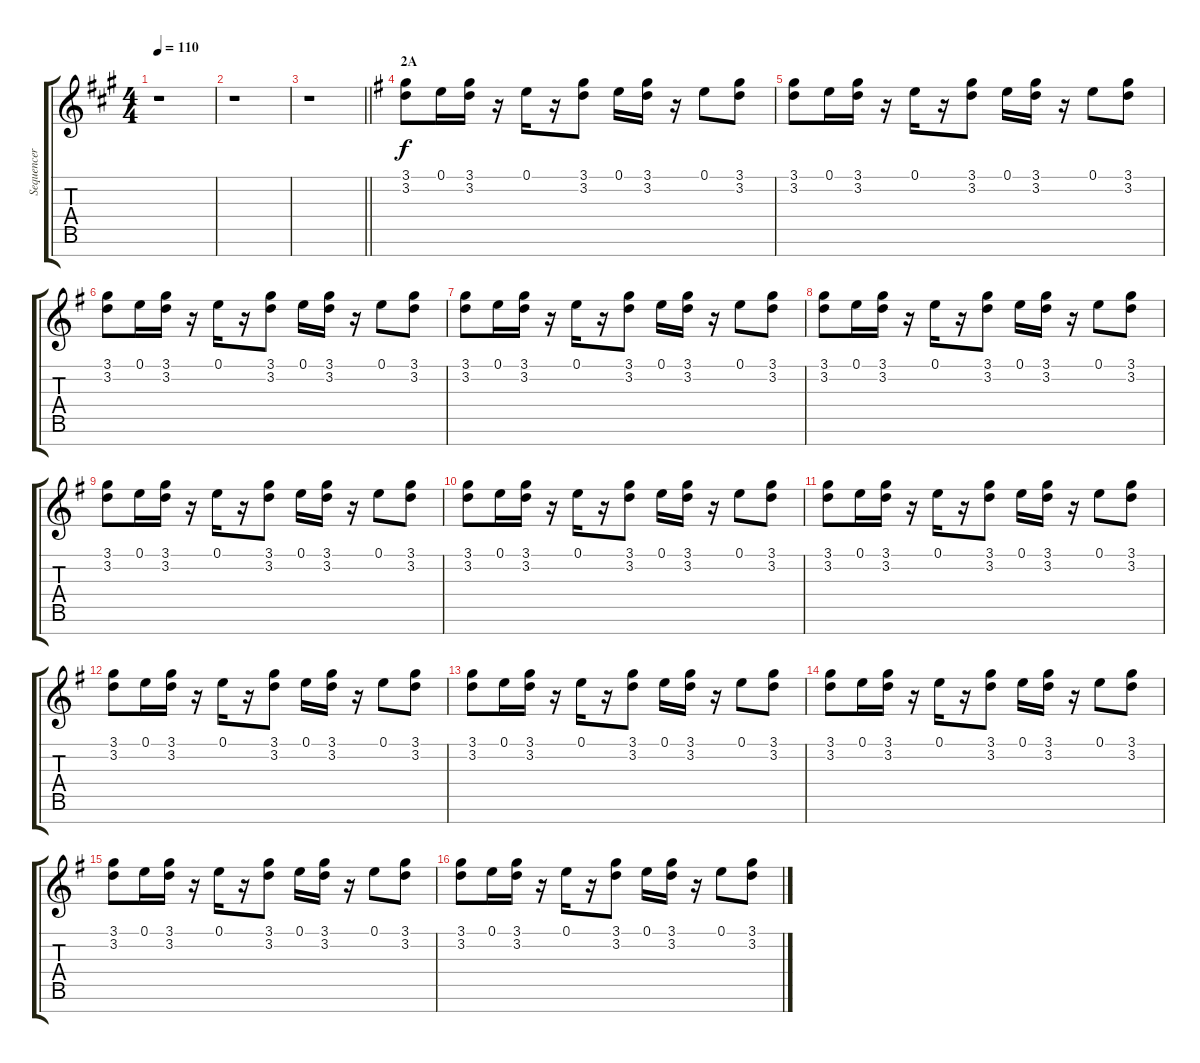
\track ("Sequencer" "Sequencer") {instrument lead3calliope}
\staff {score tabs}
\tuning (E5 B4 G4 D4 A3 E3 B2) {hide}
\ts (4 4)
\tempo 110
\clef g2
\ks a
r.1{dy mp} |
r.1 |
\barLineRight lightlight
r.1 |
\section ("" "2A")
\ks g
(3.1 3.2).8{dy f} 0.1.16 (3.1 3.2).16 r.16 0.1.16 r.16 (3.1 3.2).8 0.1.16 (3.1 3.2).16 r.16 0.1.8 (3.1 3.2).8 |
(3.1 3.2).8 0.1.16 (3.1 3.2).16 r.16 0.1.16 r.16 (3.1 3.2).8 0.1.16 (3.1 3.2).16 r.16 0.1.8 (3.1 3.2).8 |
(3.1 3.2).8 0.1.16 (3.1 3.2).16 r.16 0.1.16 r.16 (3.1 3.2).8 0.1.16 (3.1 3.2).16 r.16 0.1.8 (3.1 3.2).8 |
(3.1 3.2).8 0.1.16 (3.1 3.2).16 r.16 0.1.16 r.16 (3.1 3.2).8 0.1.16 (3.1 3.2).16 r.16 0.1.8 (3.1 3.2).8 |
(3.1 3.2).8 0.1.16 (3.1 3.2).16 r.16 0.1.16 r.16 (3.1 3.2).8 0.1.16 (3.1 3.2).16 r.16 0.1.8 (3.1 3.2).8 |
(3.1 3.2).8 0.1.16 (3.1 3.2).16 r.16 0.1.16 r.16 (3.1 3.2).8 0.1.16 (3.1 3.2).16 r.16 0.1.8 (3.1 3.2).8 |
(3.1 3.2).8 0.1.16 (3.1 3.2).16 r.16 0.1.16 r.16 (3.1 3.2).8 0.1.16 (3.1 3.2).16 r.16 0.1.8 (3.1 3.2).8 |
(3.1 3.2).8 0.1.16 (3.1 3.2).16 r.16 0.1.16 r.16 (3.1 3.2).8 0.1.16 (3.1 3.2).16 r.16 0.1.8 (3.1 3.2).8 |
(3.1 3.2).8 0.1.16 (3.1 3.2).16 r.16 0.1.16 r.16 (3.1 3.2).8 0.1.16 (3.1 3.2).16 r.16 0.1.8 (3.1 3.2).8 |
(3.1 3.2).8 0.1.16 (3.1 3.2).16 r.16 0.1.16 r.16 (3.1 3.2).8 0.1.16 (3.1 3.2).16 r.16 0.1.8 (3.1 3.2).8 |
(3.1 3.2).8 0.1.16 (3.1 3.2).16 r.16 0.1.16 r.16 (3.1 3.2).8 0.1.16 (3.1 3.2).16 r.16 0.1.8 (3.1 3.2).8 |
(3.1 3.2).8 0.1.16 (3.1 3.2).16 r.16 0.1.16 r.16 (3.1 3.2).8 0.1.16 (3.1 3.2).16 r.16 0.1.8 (3.1 3.2).8 |
(3.1 3.2).8 0.1.16 (3.1 3.2).16 r.16 0.1.16 r.16 (3.1 3.2).8 0.1.16 (3.1 3.2).16 r.16 0.1.8 (3.1 3.2).8
